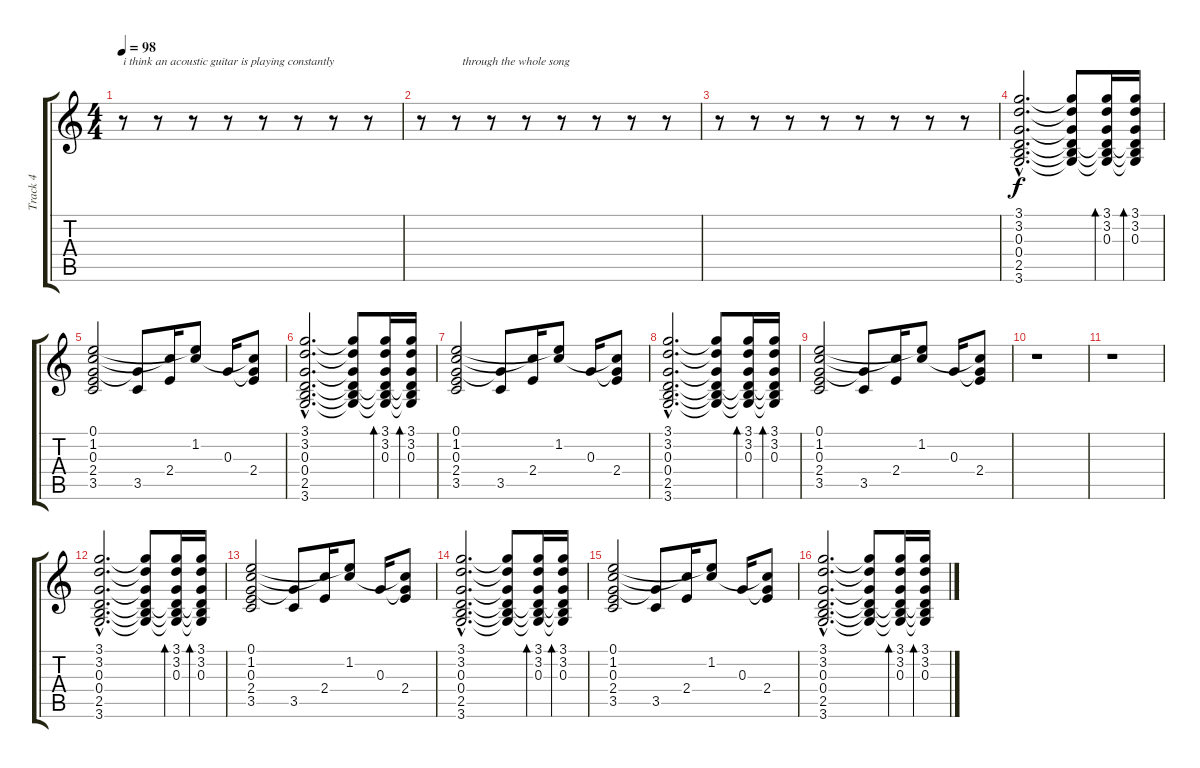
\track ("Track 4" "Track 4") {instrument overdrivenguitar}
\staff {score tabs}
\tuning (E4 B3 G3 D3 A2 E2) {hide}
\ts (4 4)
\tempo 98
\clef g2
\ks c
r.8{txt "i think an acoustic guitar is playing constantly " dy f instrument overdrivenguitar} r.8 r.8 r.8 r.8 r.8 r.8 r.8 |
r.8 r.8{txt "  through the whole song"} r.8 r.8 r.8 r.8 r.8 r.8 |
r.8 r.8 r.8 r.8 r.8 r.8 r.8 r.8 |
(3.1{hac} 3.2{hac} 0.3{hac} 0.4{hac} 2.5{hac} 3.6{hac}).2{d} (3.1{t} 3.2{t} 0.3{t} 0.4{t} 2.5{t} 3.6{t}).8 (3.1 3.2 0.3 0.4{t} 2.5{t} 3.6{t}).16{bd 120} (3.1 3.2 0.3 0.4{t} 2.5{t} 3.6{t}).16{bd 120} |
(0.1 1.2 0.3 2.4 3.5).2 (0.3{t} 3.5).8 (1.2{t} 2.4).16 (0.1{t} 1.2).8 0.3.16 (1.2{t} 0.3{t} 2.4).8 |
(3.1{hac} 3.2{hac} 0.3{hac} 0.4{hac} 2.5{hac} 3.6{hac}).2{d} (3.1{t} 3.2{t} 0.3{t} 0.4{t} 2.5{t} 3.6{t}).8 (3.1 3.2 0.3 0.4{t} 2.5{t} 3.6{t}).16{bd 120} (3.1 3.2 0.3 0.4{t} 2.5{t} 3.6{t}).16{bd 120} |
(0.1 1.2 0.3 2.4 3.5).2 (0.3{t} 3.5).8 (1.2{t} 2.4).16 (0.1{t} 1.2).8 0.3.16 (1.2{t} 0.3{t} 2.4).8 |
(3.1{hac} 3.2{hac} 0.3{hac} 0.4{hac} 2.5{hac} 3.6{hac}).2{d} (3.1{t} 3.2{t} 0.3{t} 0.4{t} 2.5{t} 3.6{t}).8 (3.1 3.2 0.3 0.4{t} 2.5{t} 3.6{t}).16{bd 120} (3.1 3.2 0.3 0.4{t} 2.5{t} 3.6{t}).16{bd 120} |
(0.1 1.2 0.3 2.4 3.5).2 (0.3{t} 3.5).8 (1.2{t} 2.4).16 (0.1{t} 1.2).8 0.3.16 (1.2{t} 0.3{t} 2.4).8 |
r.1 |
r.1 |
(3.1{hac} 3.2{hac} 0.3{hac} 0.4{hac} 2.5{hac} 3.6{hac}).2{d} (3.1{t} 3.2{t} 0.3{t} 0.4{t} 2.5{t} 3.6{t}).8 (3.1 3.2 0.3 0.4{t} 2.5{t} 3.6{t}).16{bd 120} (3.1 3.2 0.3 0.4{t} 2.5{t} 3.6{t}).16{bd 120} |
(0.1 1.2 0.3 2.4 3.5).2 (0.3{t} 3.5).8 (1.2{t} 2.4).16 (0.1{t} 1.2).8 0.3.16 (1.2{t} 0.3{t} 2.4).8 |
(3.1{hac} 3.2{hac} 0.3{hac} 0.4{hac} 2.5{hac} 3.6{hac}).2{d} (3.1{t} 3.2{t} 0.3{t} 0.4{t} 2.5{t} 3.6{t}).8 (3.1 3.2 0.3 0.4{t} 2.5{t} 3.6{t}).16{bd 120} (3.1 3.2 0.3 0.4{t} 2.5{t} 3.6{t}).16{bd 120} |
(0.1 1.2 0.3 2.4 3.5).2 (0.3{t} 3.5).8 (1.2{t} 2.4).16 (0.1{t} 1.2).8 0.3.16 (1.2{t} 0.3{t} 2.4).8 |
(3.1{hac} 3.2{hac} 0.3{hac} 0.4{hac} 2.5{hac} 3.6{hac}).2{d} (3.1{t} 3.2{t} 0.3{t} 0.4{t} 2.5{t} 3.6{t}).8 (3.1 3.2 0.3 0.4{t} 2.5{t} 3.6{t}).16{bd 120} (3.1 3.2 0.3 0.4{t} 2.5{t} 3.6{t}).16{bd 120}
